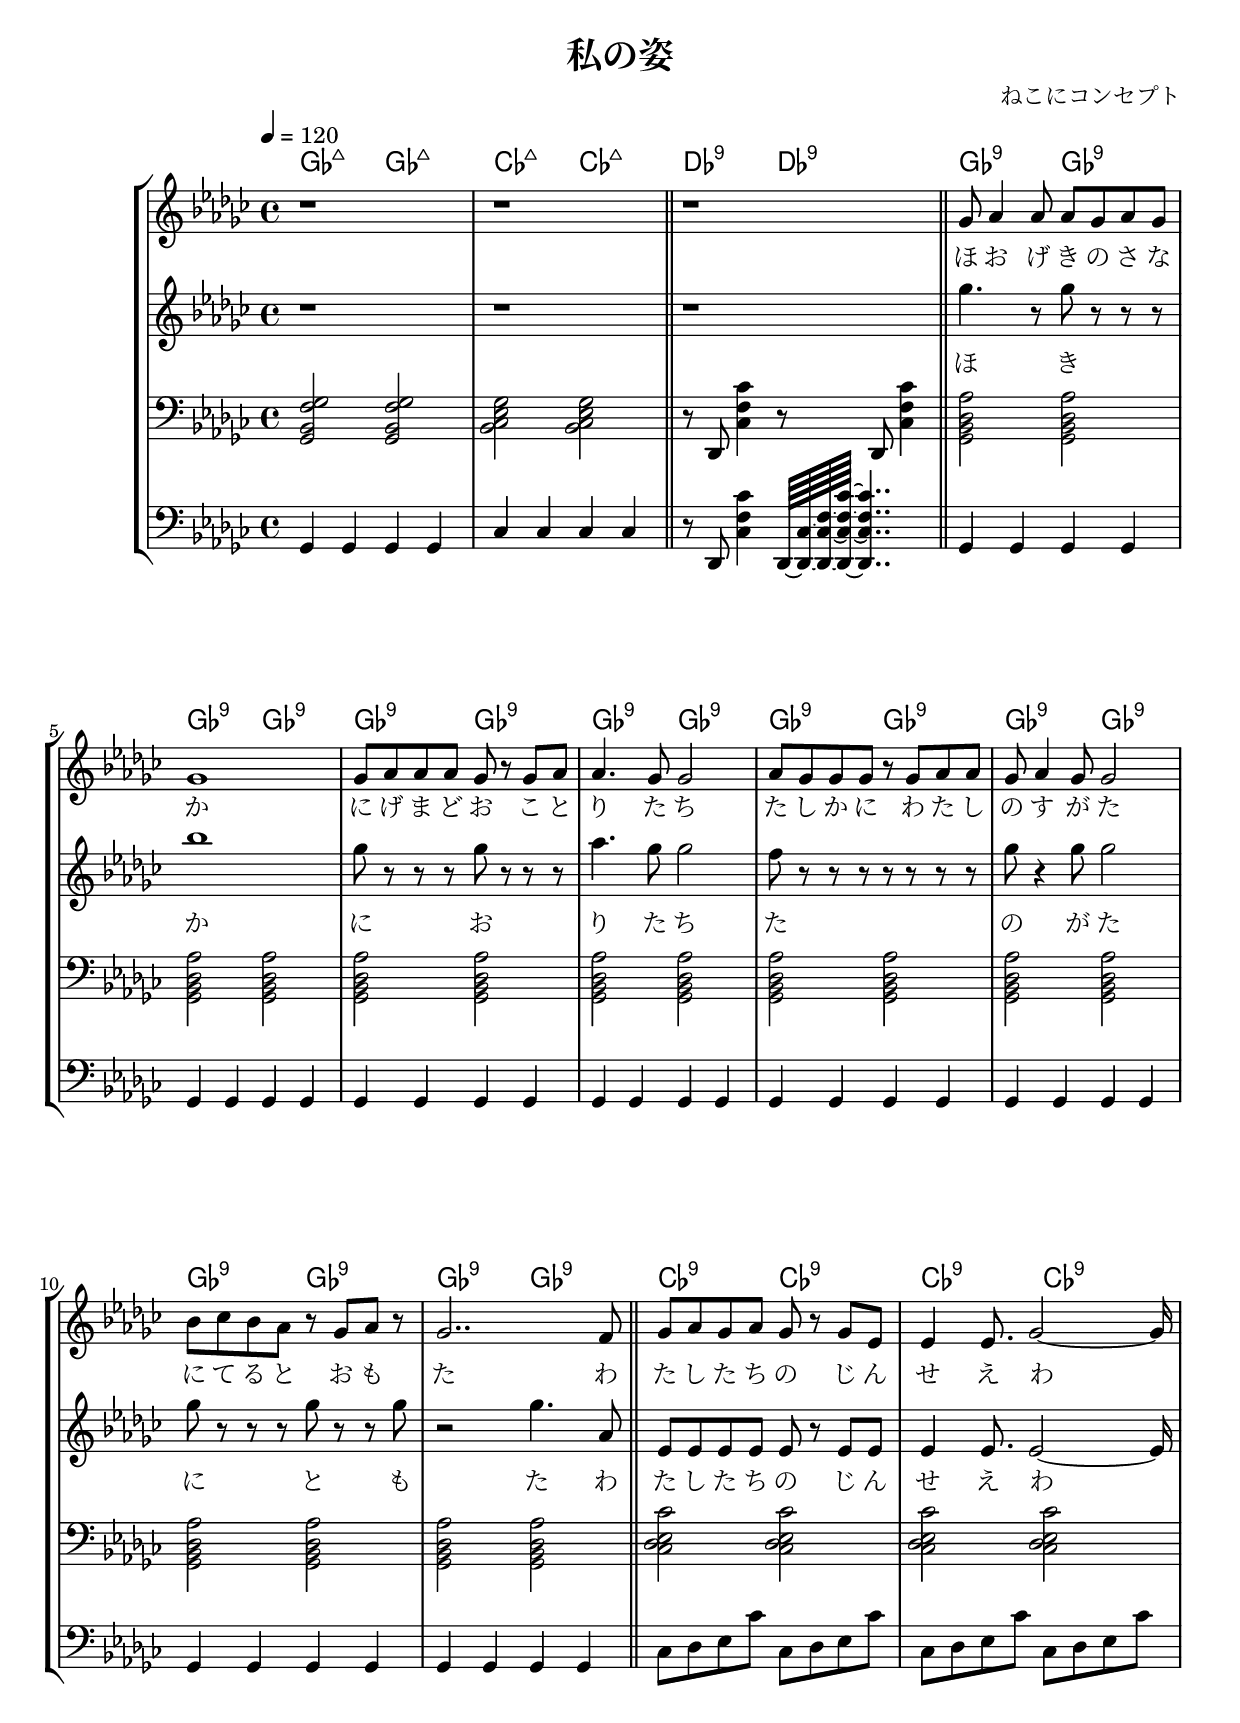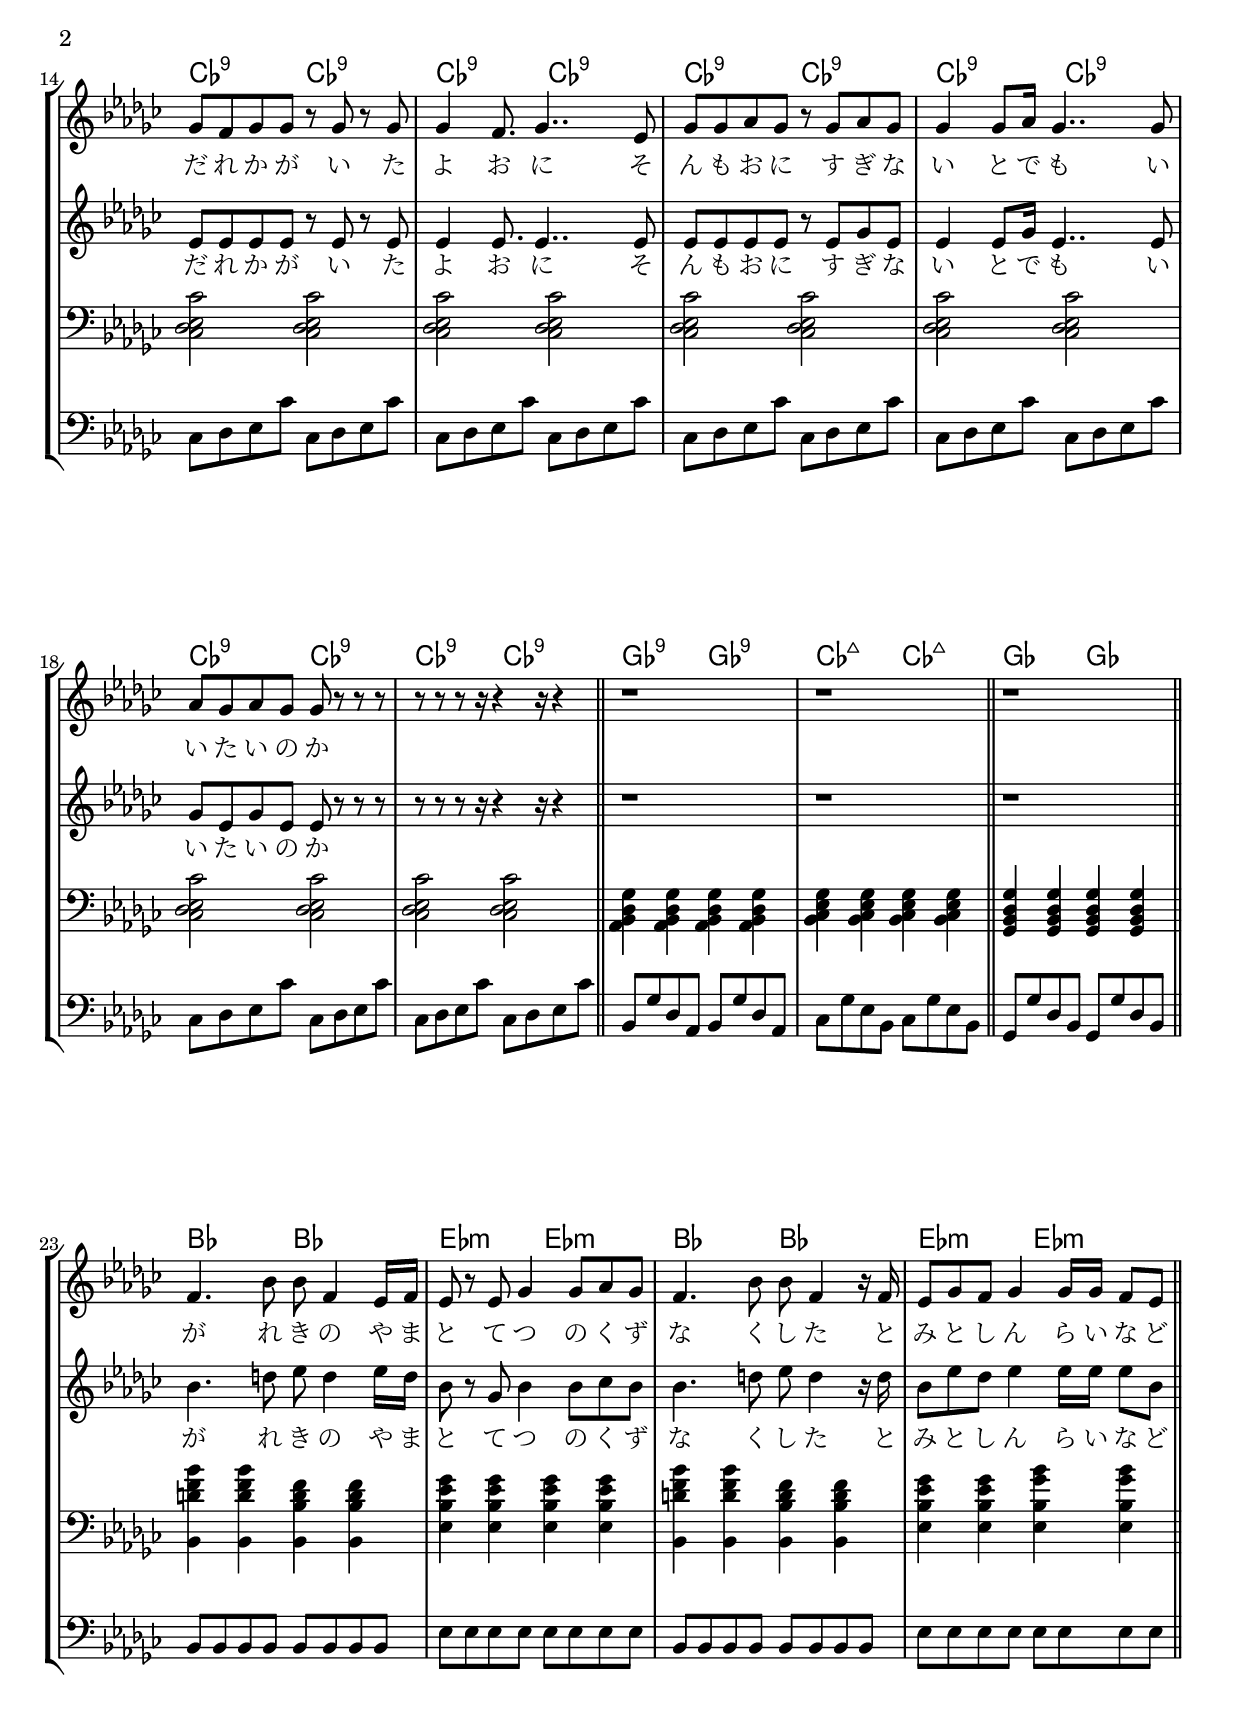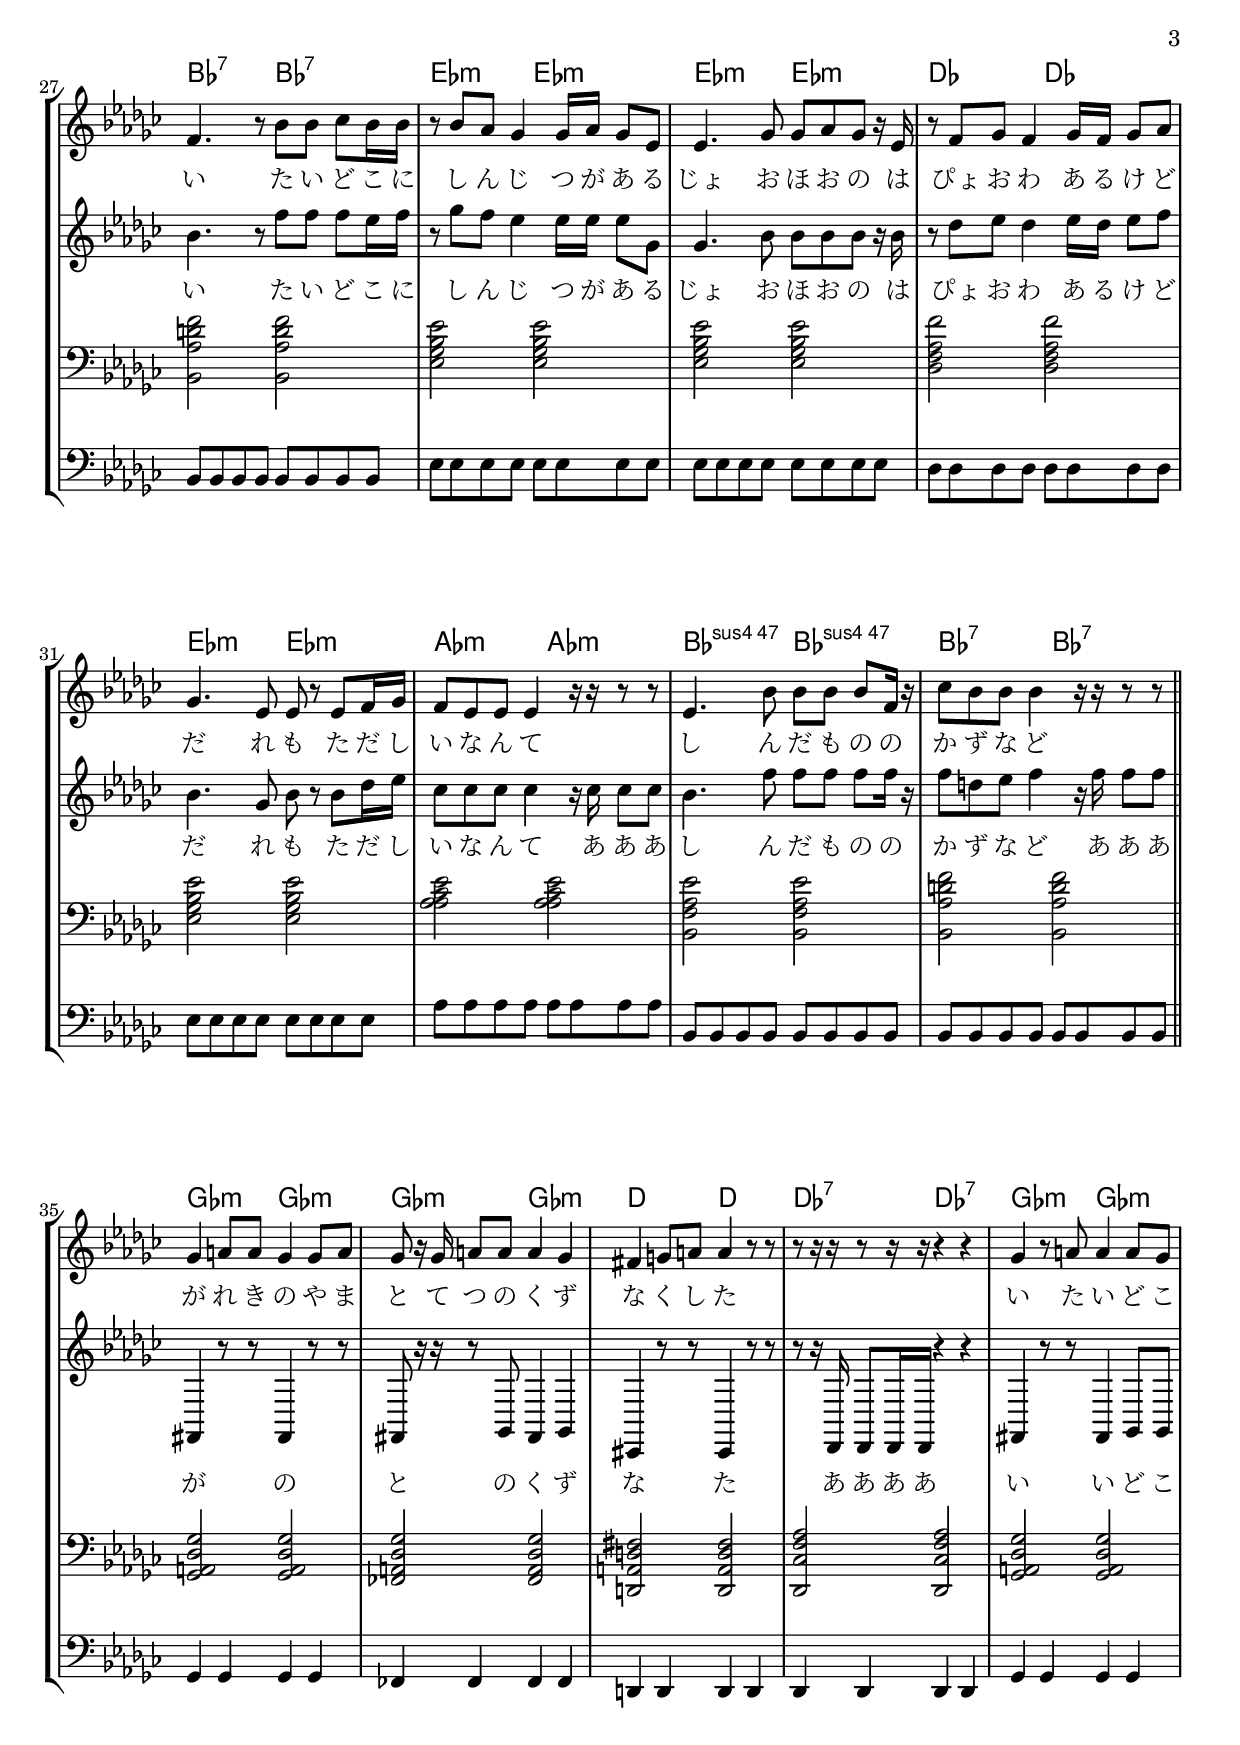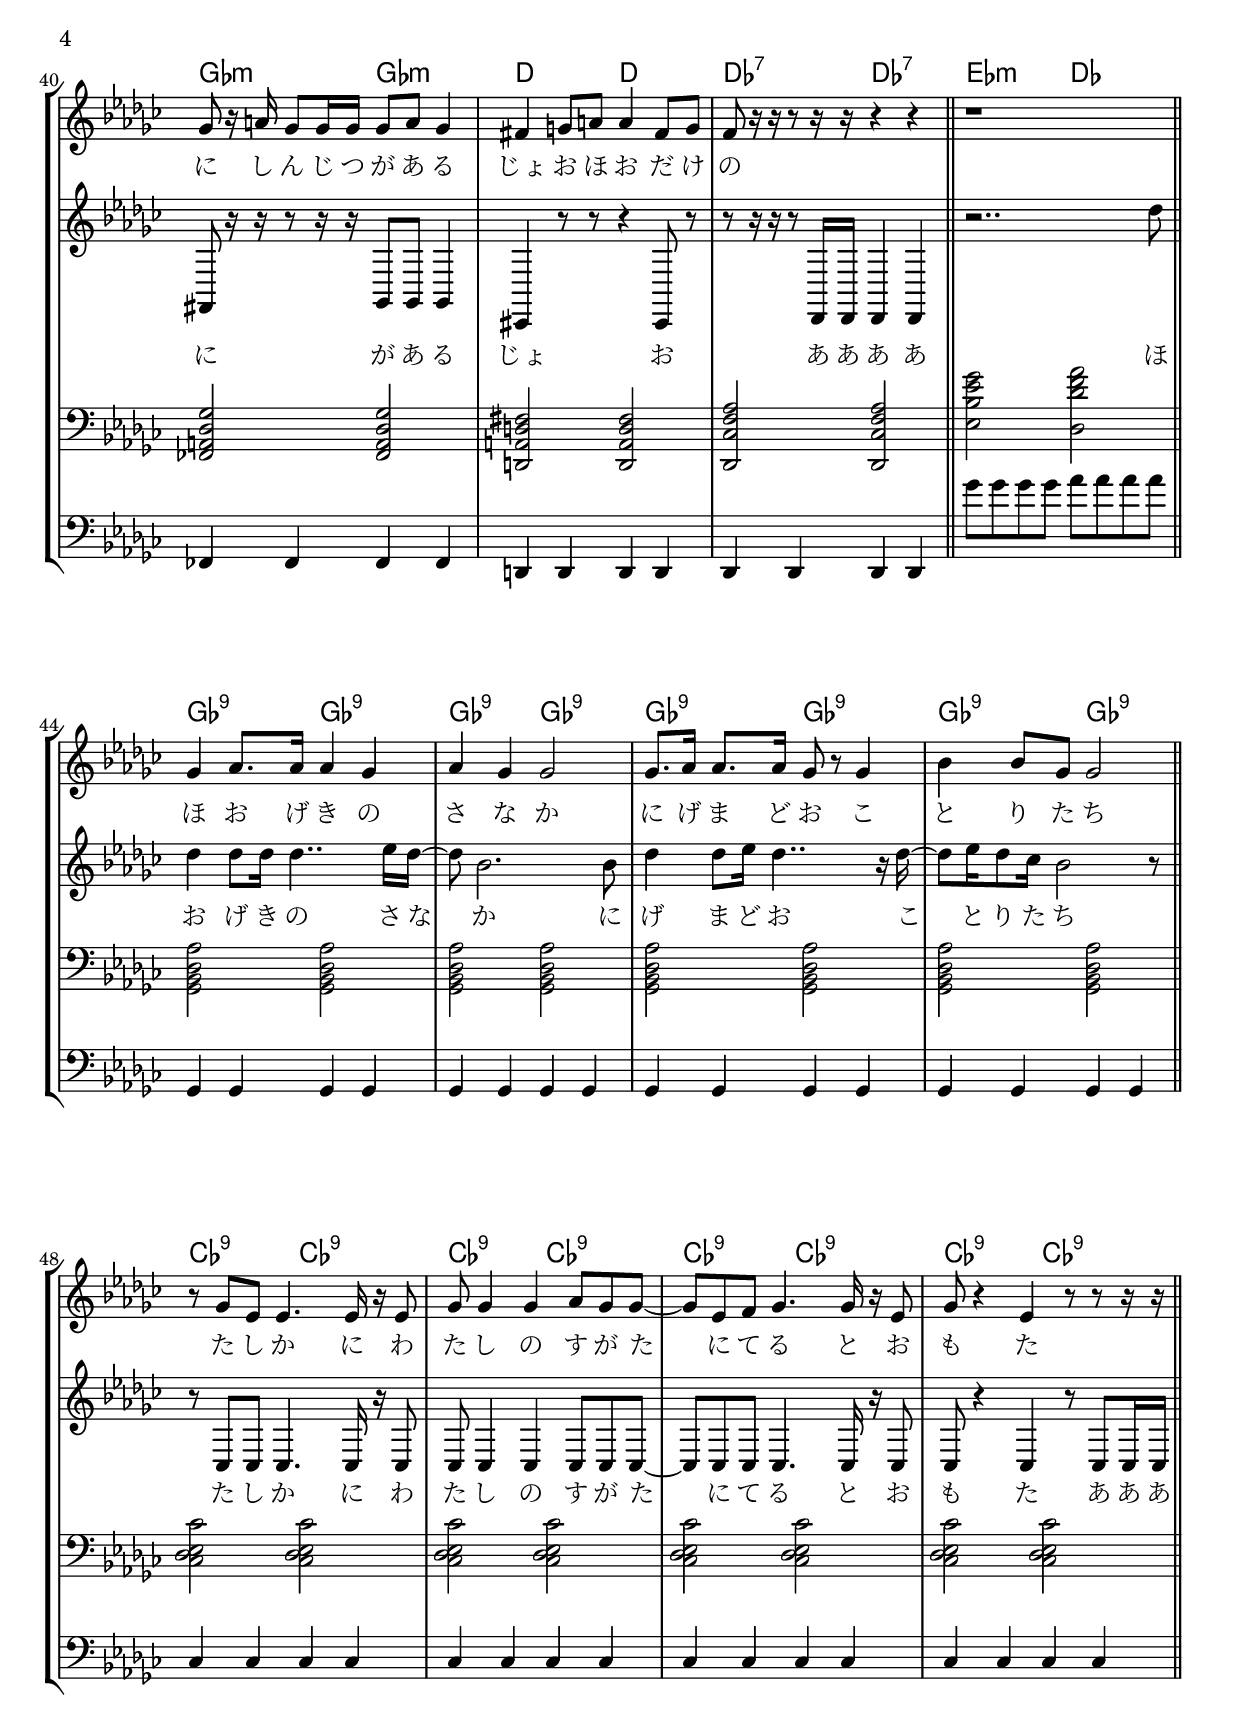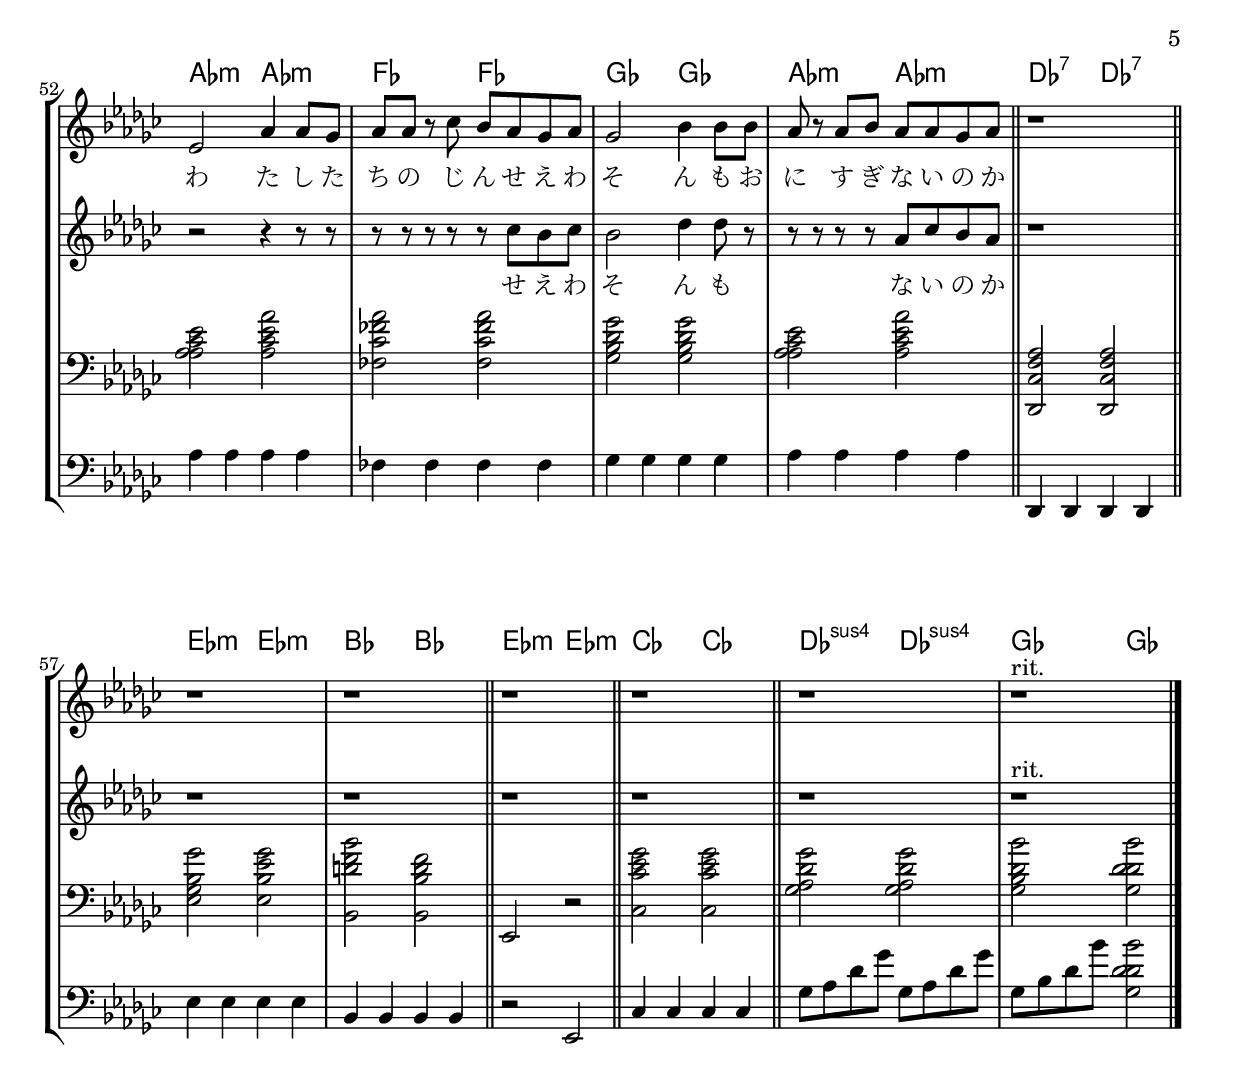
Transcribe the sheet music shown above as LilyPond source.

\version "2.12.1"

\header {
	title = \markup {私の姿}
	composer = \markup \center-column {ねこにコンセプト}
}

harmony = \chordmode {
	ges2:maj7 ges:maj7 ces:maj7 ces:maj7 

	des:9 des:9 

	ges:9 ges:9 ges:9 ges:9 ges:9 ges:9 ges:9 ges:9 ges:9 ges:9 ges:9 ges:9 ges:9 ges:9 ges:9 ges:9 

	ces:9 ces:9 ces:9 ces:9 ces:9 ces:9 ces:9 ces:9 ces:9 ces:9 ces:9 ces:9 ces:9 ces:9 ces:9 ces:9 

	ges:9 ges:9 ces:maj7 ces:maj7 

	ges ges 

	bes bes es:m es:m bes bes es:m es:m 

	bes:7 bes:7 es:m es:m es:m es:m des des es:m es:m as:m as:m bes:sus47 bes:sus47 bes:7 bes:7 

	ges:m ges:m ges:m ges:m d d des:7 des:7 ges:m ges:m ges:m ges:m d d des:7 des:7 

	es:m des 

	ges:9 ges:9 ges:9 ges:9 ges:9 ges:9 ges:9 ges:9 

	ces:9 ces:9 ces:9 ces:9 ces:9 ces:9 ces:9 ces:9 

	as:m as:m fes fes ges ges as:m as:m 

	des:7 des:7 

	es:m es:m bes bes 

	es:m es:m 

	ces ces 

	des:sus4 des:sus4 ges ges 
}

melody = {
	\key ges \major
	\tempo 4 = 120
	r1 | r1   
	r1   
	\set Staff.midiInstrument = #"mmi0.45"
	\set Staff.midiMinimumVolume = #0.7
	\set Staff.midiMaximumVolume = #0.9
	ges'8  as'4  as'8  as'8  ges'8  as'8  ges'8 
	ges'1 
	ges'8  as'8  as'8  as'8  ges'8  r8  ges'8  as'8 
	as'4.  ges'8  ges'2 
	as'8  ges'8  ges'8  ges'8  r8  ges'8  as'8  as'8 
	ges'8  as'4  ges'8  ges'2 
	bes'8  ces''8  bes'8  as'8  r8  ges'8  as'8  r8 
	ges'2..  	\set Staff.midiInstrument = #"mmi0.45"
	\set Staff.midiMinimumVolume = #0.7
	\set Staff.midiMaximumVolume = #0.9
	f'8 
	ges'8  as'8  ges'8  as'8  ges'8  r8  ges'8  es'8 
	es'4  es'8.  ges'2~ges'16 
	ges'8  f'8  ges'8  ges'8  r8  ges'8  r8  ges'8 
	ges'4  f'8.  ges'4..  es'8 
	ges'8  ges'8  as'8  ges'8  r8  ges'8  as'8  ges'8 
	ges'4  ges'8  as'16  ges'4..  ges'8 
	as'8  ges'8  as'8  ges'8  ges'8  r8  r8  r8 
	r8  r8  r8  r16  r4 r16  	r4 	r1 | r1   
	r1   
	\set Staff.midiInstrument = #"mmi0.45"
	\set Staff.midiMinimumVolume = #0.7
	\set Staff.midiMaximumVolume = #0.9
	f'4.  bes'8  bes'8  f'4  es'16  f'16 
	es'8  r8  es'8  ges'4  ges'8  as'8  ges'8 
	f'4.  bes'8  bes'8  f'4  r16  f'16 
	es'8  ges'8  f'8  ges'4  ges'16  ges'16  f'8  es'8
	\set Staff.midiInstrument = #"mmi0.45"
	\set Staff.midiMinimumVolume = #0.7
	\set Staff.midiMaximumVolume = #0.9
	f'4.  r8  bes'8  bes'8  ces''8  bes'16  bes'16 
	r8  bes'8  as'8  ges'4  ges'16  as'16  ges'8  es'8 
	es'4.  ges'8  ges'8  as'8  ges'8  r16  es'16 
	r8  f'8  ges'8  f'4  ges'16  f'16  ges'8  as'8 
	ges'4.  es'8  es'8  r8  es'8  f'16  ges'16 
	f'8  es'8  es'8  es'4  r16  r16  r8  r8 
	es'4.  bes'8  bes'8  bes'8  bes'8  f'16  r16 
	ces''8  bes'8  bes'8  bes'4  r16  r16  r8  r8
	\set Staff.midiInstrument = #"Electric Grand"
	\set Staff.midiMinimumVolume = #0.7
	\set Staff.midiMaximumVolume = #0.9
	ges'4  a'8  a'8  ges'4  ges'8  a'8 
	ges'8  r16  ges'16  a'8  a'8  a'4  ges'4 
	fis'4  g'8  a'8  a'4  r8  r8 
	r8  r16  r16  r8  r16  r16  r4  r4 
	ges'4  r8  a'8  a'4  a'8  ges'8 
	ges'8  r16  a'16  ges'8  ges'16  ges'16  ges'8  a'8  ges'4 
	fis'4  g'8  a'8  a'4  fis'8  g'8 
	f'8  r16  r16  r8  r16  r16  r4  r4
	r1   
	\set Staff.midiInstrument = #"mmi0.45"
	\set Staff.midiMinimumVolume = #0.7
	\set Staff.midiMaximumVolume = #0.9
	 ges'4  as'8.  as'16  as'4  ges'4 
	as'4  ges'4  ges'2 
	ges'8.  as'16  as'8.  as'16  ges'8  r8  ges'4 
	bes'4  bes'8  ges'8  ges'2
	\set Staff.midiInstrument = #"Pad 4 (choir)"
	\set Staff.midiMinimumVolume = #0.7
	\set Staff.midiMaximumVolume = #0.9
	r8 ges'8  es'8  es'4.  es'16  r16  es'8 
	ges'8  ges'4  ges'4  as'8  ges'8  ges'8~ 
	ges'8  es'8  f'8  ges'4.  ges'16  r16  es'8 
	ges'8  r4  es'4  r8  r8  r16  r16
	\set Staff.midiInstrument = #"Bassoon"
	\set Staff.midiMinimumVolume = #0.7
	\set Staff.midiMaximumVolume = #0.9
	es'2  as'4  as'8  ges'8 
	as'8  as'8  r8  ces''8  bes'8  as'8  ges'8  as'8 
	ges'2  bes'4  bes'8  bes'8 
	as'8  r8  as'8  bes'8  as'8  as'8  ges'8  as'8
	r1   
	r1 | r1   
	r1   
	r1   
	r1 | r1^"rit." \bar "|."
}

words = \lyricmode {
	
	
	ほ  お  げ  き  の  さ  な  か  に  げ  ま  ど  お  こ  と  り  た  ち  た  し  か  に  わ  た  し  の  す  が  た  に  て  る  と  お  も  た  
	わ  た  し  た  ち  の  じ  ん  せ  え  わ  だ  れ  か  が  い  た  よ  お  に  そ  ん  も  お  に  す  ぎ  な  い  と  で  も  い  い  た  い  の  か  
	
	
	が  れ  き  の  や  ま  と  て  つ  の  く  ず  な  く  し  た  と  み  と  し  ん  ら  い  な  ど  
	い  た  い  ど  こ  に  し  ん  じ  つ  が  あ  る  じょ  お  ほ  お  の  は  ぴょ  お  わ  あ  る  け  ど  だ  れ  も  た  だ  し  い  な  ん  て  し  ん  だ  も  の  の  か  ず  な  ど  
	が  れ  き  の  や  ま  と  て  つ  の  く  ず  な  く  し  た  い  た  い  ど  こ  に  し  ん  じ  つ  が  あ  る  じょ  お  ほ  お  だ  け  の  
	
	ほ  お  げ  き  の  さ  な  か  に  げ  ま  ど  お  こ  と  り  た  ち  
	た  し  か  に  わ  た  し  の  す  が  た  に  て  る  と  お  も  た  
	わ  た  し  た  ち  の  じ  ん  せ  え  わ  そ  ん  も  お  に  す  ぎ  な  い  の  か  
	
	
	
	
	
}

secondmelody = {
	\key ges \major
	\tempo 4 = 120
	r1 | r1   
	r1   
	\set Staff.midiInstrument = #"Glockenspiel"
	\set Staff.midiMinimumVolume = #0.7
	\set Staff.midiMaximumVolume = #0.9
	ges''4.  r8  ges''8  r8  r8  r8 
	bes''1 
	ges''8  r8  r8  r8  ges''8  r8  r8  r8 
	as''4.  ges''8  ges''2 
	f''8  r8  r8  r8  r8  r8  r8  r8 
	ges''8  r4  ges''8  ges''2 
	ges''8  r8  r8  r8  ges''8  r8  r8  ges''8 
	r2  ges''4.  	\set Staff.midiInstrument = #"mmi0.48"
	\set Staff.midiMinimumVolume = #0.7
	\set Staff.midiMaximumVolume = #0.9
	as'8 
	es'8  es'8  es'8  es'8  es'8  r8  es'8  es'8 
	es'4  es'8.  es'2~es'16 
	es'8  es'8  es'8  es'8  r8  es'8  r8  es'8 
	es'4  es'8.  es'4..  es'8 
	es'8  es'8  es'8  es'8  r8  es'8  ges'8  es'8 
	es'4  es'8  ges'16  es'4..  es'8 
	ges'8  es'8  ges'8  es'8  es'8  r8  r8  r8 
	r8  r8  r8  r16  r4 r16  	r4 	r1 | r1   
	r1   
	\set Staff.midiInstrument = #"Pad 1 (new age)"
	\set Staff.midiMinimumVolume = #0.7
	\set Staff.midiMaximumVolume = #0.9
	bes'4.  d''8  es''8  d''4  es''16  d''16 
	bes'8  r8  ges'8  bes'4  bes'8  ces''8  bes'8 
	bes'4.  d''8  es''8  d''4  r16  d''16 
	bes'8  es''8  des''8  es''4  es''16  es''16  es''8  bes'8
	\set Staff.midiInstrument = #"Synthbrass 1"
	\set Staff.midiMinimumVolume = #0.7
	\set Staff.midiMaximumVolume = #0.9
	bes'4.  r8  f''8  f''8  f''8  es''16  f''16 
	r8  ges''8  f''8  es''4  es''16  es''16  es''8  ges'8 
	ges'4.  bes'8  bes'8  bes'8  bes'8  r16  bes'16 
	r8  des''8  es''8  des''4  es''16  des''16  es''8  f''8 
	bes'4.  ges'8  bes'8  r8  bes'8  des''16  es''16 
	ces''8  ces''8  ces''8  ces''4  r16  ces''16  ces''8  ces''8 
	bes'4.  f''8  f''8  f''8  f''8  f''16  r16 
	f''8  d''8  es''8  f''4  r16  f''16  f''8  f''8
	\set Staff.midiInstrument = #"Synth Bass 2"
	\set Staff.midiMinimumVolume = #0.7
	\set Staff.midiMaximumVolume = #0.9
	fis,4  r8  r8  fis,4  r8  r8 
	fis,8  r16  r16  r8  ges,8  fis,4  ges,4 
	cis,4  r8  r8  cis,4  r8  r8 
	r8  r16  des,16  des,8  des,16  des,16  r4  r4 
	fis,4  r8  r8  fis,4  ges,8  ges,8 
	fis,8  r16  r16  r8  r16  r16  ges,8  ges,8  ges,4 
	cis,4  r8  r8  r4  cis,8  r8 
	r8  r16  r16  r8  des,16  des,16  des,4  des,4
	r2.. 
	\set Staff.midiInstrument = #"Tinkle Bell"
	\set Staff.midiMinimumVolume = #0.7
	\set Staff.midiMaximumVolume = #0.9
	des''8 
	des''4  des''8  des''16  des''4..  es''16  des''16~ 
	des''8  bes'2.  bes'8 
	des''4  des''8  es''16  des''4..  r16  des''16~ 
	des''8  es''16  des''8  ces''16  bes'2  	r8 	\set Staff.midiInstrument = #"Electric Bass (finger)"
	\set Staff.midiMinimumVolume = #0.7
	\set Staff.midiMaximumVolume = #0.9
	r8 ces8  ces8  ces4.  ces16  r16  ces8 
	ces8  ces4  ces4  ces8  ces8  ces8~ 
	ces8  ces8  ces8  ces4.  ces16  r16  ces8 
	ces8  r4  ces4  r8  ces8  ces16  ces16
	\set Staff.midiInstrument = #"Recorder"
	\set Staff.midiMinimumVolume = #0.7
	\set Staff.midiMaximumVolume = #0.9
	r2  r4  r8  r8 
	r8  r8  r8  r8  r8  ces''8  bes'8  ces''8 
	bes'2  des''4  des''8  r8 
	r8  r8  r8  r8  as'8  ces''8  bes'8  as'8
	r1   
	r1 | r1   
	r1   
	r1   
	r1 | r1^"rit." \bar "|."
}

secondwords = \lyricmode {
	
	
	ほ  き  か  に  お  り  た  ち  た  の  が  た  に  と  も  た  
	わ  た  し  た  ち  の  じ  ん  せ  え  わ  だ  れ  か  が  い  た  よ  お  に  そ  ん  も  お  に  す  ぎ  な  い  と  で  も  い  い  た  い  の  か  
	
	
	が  れ  き  の  や  ま  と  て  つ  の  く  ず  な  く  し  た  と  み  と  し  ん  ら  い  な  ど  
	い  た  い  ど  こ  に  し  ん  じ  つ  が  あ  る  じょ  お  ほ  お  の  は  ぴょ  お  わ  あ  る  け  ど  だ  れ  も  た  だ  し  い  な  ん  て  あ  あ  あ  し  ん  だ  も  の  の  か  ず  な  ど  あ  あ  あ  
	が  の  と  の  く  ず  な  た  あ  あ  あ  あ  い  い  ど  こ  に  が  あ  る  じょ  お  あ  あ  あ  あ  
	
	ほ  お  げ  き  の  さ  な  か  に  げ  ま  ど  お  こ  と  り  た  ち  
	た  し  か  に  わ  た  し  の  す  が  た  に  て  る  と  お  も  た  あ  あ  あ  
	せ  え  わ  そ  ん  も  な  い  の  か  
	
	
	
	
	
}

tempochange = {
	\tempo 4 = 120
	r1 | r1 \bar "||"
	\tempo 4 = 120
	r1 \bar "||"
	\tempo 4 = 120
	r1 | r1 | r1 | r1 | r1 | r1 | r1 | r1 \bar "||"
	\tempo 4 = 120
	r1 | r1 | r1 | r1 | r1 | r1 | r1 | r1 \bar "||"
	\tempo 4 = 120
	r1 | r1 \bar "||"
	\tempo 4 = 120
	r1 \bar "||"
	\tempo 4 = 120
	r1 | r1 | r1 | r1 \bar "||"
	\tempo 4 = 120
	r1 | r1 | r1 | r1 | r1 | r1 | r1 | r1 \bar "||"
	\tempo 4 = 120
	r1 | r1 | r1 | r1 | r1 | r1 | r1 | r1 \bar "||"
	\tempo 4 = 120
	r1 \bar "||"
	\tempo 4 = 120
	r1 | r1 | r1 | r1 \bar "||"
	\tempo 4 = 120
	r1 | r1 | r1 | r1 \bar "||"
	\tempo 4 = 120
	r1 | r1 | r1 | r1 \bar "||"
	\tempo 4 = 120
	r1 \bar "||"
	\tempo 4 = 120
	r1 | r1 \bar "||"
	\tempo 4 = 120
	r1 \bar "||"
	\tempo 4 = 120
	r1 \bar "||"
	\tempo 4 = 120
	r1 | \tempo 4 = 90 r2 \tempo 4 = 80 r2 \bar "|."
}

mainacc = {
	\clef bass
	\set Staff.midiInstrument = #"Acoustic grand"
	\set Staff.midiMinimumVolume = #0.3
	\set Staff.midiMaximumVolume = #0.6
	\key ges \major
	\tempo 4 = 120
	<ges, bes, f ges>2
	<ges, bes, f ges>2
	<ces bes, es ges>2
	<ces bes, es ges>2
	\bar "||"

	\set Staff.midiInstrument = #"Acoustic grand"
	\set Staff.midiMinimumVolume = #0.3
	\set Staff.midiMaximumVolume = #0.6
	r8 des, <ces f ces'>4
	r8 des, <ces f ces'>4
	\bar "||"

	\set Staff.midiInstrument = #"Acoustic grand"
	\set Staff.midiMinimumVolume = #0.3
	\set Staff.midiMaximumVolume = #0.6
	<ges, bes, des as>2
	<ges, bes, des as>2
	<ges, bes, des as>2
	<ges, bes, des as>2
	<ges, bes, des as>2
	<ges, bes, des as>2
	<ges, bes, des as>2
	<ges, bes, des as>2
	<ges, bes, des as>2
	<ges, bes, des as>2
	<ges, bes, des as>2
	<ges, bes, des as>2
	<ges, bes, des as>2
	<ges, bes, des as>2
	<ges, bes, des as>2
	<ges, bes, des as>2
	\bar "||"

	\set Staff.midiInstrument = #"Acoustic grand"
	\set Staff.midiMinimumVolume = #0.3
	\set Staff.midiMaximumVolume = #0.6
	<ces des es ces'>2
	<ces des es ces'>2
	<ces des es ces'>2
	<ces des es ces'>2
	<ces des es ces'>2
	<ces des es ces'>2
	<ces des es ces'>2
	<ces des es ces'>2
	<ces des es ces'>2
	<ces des es ces'>2
	<ces des es ces'>2
	<ces des es ces'>2
	<ces des es ces'>2
	<ces des es ces'>2
	<ces des es ces'>2
	<ces des es ces'>2
	\bar "||"

	\set Staff.midiInstrument = #"Acoustic grand"
	\set Staff.midiMinimumVolume = #0.3
	\set Staff.midiMaximumVolume = #0.6
	<bes, as, des ges>4 <bes, as, des ges>4
	<bes, as, des ges>4 <bes, as, des ges>4
	<ces bes, es ges>4 <ces bes, es ges>4
	<ces bes, es ges>4 <ces bes, es ges>4
	\bar "||"

	\set Staff.midiInstrument = #"Acoustic grand"
	\set Staff.midiMinimumVolume = #0.3
	\set Staff.midiMaximumVolume = #0.6
	<ges, bes, des ges>4 <ges, bes, des ges>4
	<ges, bes, des ges>4 <ges, bes, des ges>4
	\bar "||"

	\set Staff.midiInstrument = #"Acoustic grand"
	\set Staff.midiMinimumVolume = #0.3
	\set Staff.midiMaximumVolume = #0.6
	<bes, d' f' bes'>4 <bes, d' f' bes'>4
	<bes, bes d' f'>4 <bes, bes d' f'>4
	<es bes es' ges'>4 <es bes es' ges'>4
	<es bes es' ges'>4 <es bes es' ges'>4
	<bes, d' f' bes'>4 <bes, d' f' bes'>4
	<bes, bes d' f'>4 <bes, bes d' f'>4
	<es bes es' ges'>4 <es bes es' ges'>4
	<es bes ges' bes'>4 <es bes ges' bes'>4
	\bar "||"

	\set Staff.midiInstrument = #"Acoustic grand"
	\set Staff.midiMinimumVolume = #0.3
	\set Staff.midiMaximumVolume = #0.6
	<bes, as d' f'>2
	<bes, as d' f'>2
	<es ges bes es'>2
	<es ges bes es'>2
	<es ges bes es'>2
	<es ges bes es'>2
	<des f as f'>2
	<des f as f'>2
	<es ges bes es'>2
	<es ges bes es'>2
	<as as ces' es'>2
	<as as ces' es'>2
	<bes, f as es'>2
	<bes, f as es'>2
	<bes, as d' f'>2
	<bes, as d' f'>2
	\bar "||"

	\set Staff.midiInstrument = #"Acoustic Guitar (steel)"
	\set Staff.midiMinimumVolume = #0.3
	\set Staff.midiMaximumVolume = #0.6
	<ges, a, des ges>2
	<ges, a, des ges>2
	<fes, a, des ges>2
	<fes, a, des ges>2
	<d, a, d fis>2
	<d, a, d fis>2
	<des, ces f as>2
	<des, ces f as>2
	<ges, a, des ges>2
	<ges, a, des ges>2
	<fes, a, des ges>2
	<fes, a, des ges>2
	<d, a, d fis>2
	<d, a, d fis>2
	<des, ces f as>2
	<des, ces f as>2
	\bar "||"

	\set Staff.midiInstrument = #"Acoustic Guitar (steel)"
	\set Staff.midiMinimumVolume = #0.3
	\set Staff.midiMaximumVolume = #0.6
	<es bes es' ges'>2
	<des des' f' as'>2
	\bar "||"

	\set Staff.midiInstrument = #"Acoustic grand"
	\set Staff.midiMinimumVolume = #0.3
	\set Staff.midiMaximumVolume = #0.6
	<ges, bes, des as>2
	<ges, bes, des as>2
	<ges, bes, des as>2
	<ges, bes, des as>2
	<ges, bes, des as>2
	<ges, bes, des as>2
	<ges, bes, des as>2
	<ges, bes, des as>2
	\bar "||"

	\set Staff.midiInstrument = #"Acoustic grand"
	\set Staff.midiMinimumVolume = #0.3
	\set Staff.midiMaximumVolume = #0.6
	<ces des es ces'>2
	<ces des es ces'>2
	<ces des es ces'>2
	<ces des es ces'>2
	<ces des es ces'>2
	<ces des es ces'>2
	<ces des es ces'>2
	<ces des es ces'>2
	\bar "||"

	\set Staff.midiInstrument = #"Acoustic grand"
	\set Staff.midiMinimumVolume = #0.3
	\set Staff.midiMaximumVolume = #0.6
	<as as ces' es'>2
	<as ces' es' as'>2
	<fes ces' fes' as'>2
	<fes ces' fes' as'>2
	<ges bes des' ges'>2
	<ges bes des' ges'>2
	<as as ces' es'>2
	<as ces' es' as'>2
	\bar "||"

	\set Staff.midiInstrument = #"Acoustic grand"
	\set Staff.midiMinimumVolume = #0.3
	\set Staff.midiMaximumVolume = #0.6
	<des, ces f as>2
	<des, ces f as>2
	\bar "||"

	\set Staff.midiInstrument = #"Acoustic grand"
	\set Staff.midiMinimumVolume = #0.3
	\set Staff.midiMaximumVolume = #0.6
	<es ges bes ges'>2
	<es bes es' ges'>2
	<bes, d' f' bes'>2
	<bes, bes d' f'>2
	\bar "||"

	\set Staff.midiInstrument = #"Acoustic grand"
	\set Staff.midiMinimumVolume = #0.3
	\set Staff.midiMaximumVolume = #0.6
	es,2
	r2
	\bar "||"

	\set Staff.midiInstrument = #"Acoustic grand"
	\set Staff.midiMinimumVolume = #0.3
	\set Staff.midiMaximumVolume = #0.6
	<ces ces' es' ges'>2
	<ces ces' es' ges'>2
	\bar "||"

	\set Staff.midiInstrument = #"Acoustic grand"
	\set Staff.midiMinimumVolume = #0.3
	\set Staff.midiMaximumVolume = #0.6
	<ges as des' ges'>2
	<ges as des' ges'>2
	<ges bes des' bes'>2
	<ges des' des' bes'>2
	\bar "|."
}

subacc = {
	\clef bass
	\set Staff.midiInstrument = #"Synthstrings 1"
	\set Staff.midiMinimumVolume = #0.3
	\set Staff.midiMaximumVolume = #0.6
	\key ges \major
	\tempo 4 = 120
	ges,4 ges,4
	ges,4 ges,4
	ces4 ces4
	ces4 ces4
	\bar "||"

	\set Staff.midiInstrument = #"Orchestra Hit"
	\set Staff.midiMinimumVolume = #0.3
	\set Staff.midiMaximumVolume = #0.6
	r8 des,8 <ces f ces'>4
	des,64~ <des,~ ces~> <des,~ ces~ f~> <des, ces f ces'>~ <des, ces f ces'>4..
	\bar "||"

	\set Staff.midiInstrument = #"Synthstrings 1"
	\set Staff.midiMinimumVolume = #0.3
	\set Staff.midiMaximumVolume = #0.6
	ges,4 ges,4
	ges,4 ges,4
	ges,4 ges,4
	ges,4 ges,4
	ges,4 ges,4
	ges,4 ges,4
	ges,4 ges,4
	ges,4 ges,4
	ges,4 ges,4
	ges,4 ges,4
	ges,4 ges,4
	ges,4 ges,4
	ges,4 ges,4
	ges,4 ges,4
	ges,4 ges,4
	ges,4 ges,4
	\bar "||"

	\set Staff.midiInstrument = #"Synthstrings 2"
	\set Staff.midiMinimumVolume = #0.3
	\set Staff.midiMaximumVolume = #0.6
	ces8 des8 es8 ces'8
	ces8 des8 es8 ces'8
	ces8 des8 es8 ces'8
	ces8 des8 es8 ces'8
	ces8 des8 es8 ces'8
	ces8 des8 es8 ces'8
	ces8 des8 es8 ces'8
	ces8 des8 es8 ces'8
	ces8 des8 es8 ces'8
	ces8 des8 es8 ces'8
	ces8 des8 es8 ces'8
	ces8 des8 es8 ces'8
	ces8 des8 es8 ces'8
	ces8 des8 es8 ces'8
	ces8 des8 es8 ces'8
	ces8 des8 es8 ces'8
	\bar "||"

	\set Staff.midiInstrument = #"Synthstrings 1"
	\set Staff.midiMinimumVolume = #0.3
	\set Staff.midiMaximumVolume = #0.6
	bes,8 ges des as,
	bes,8 ges des as,
	ces8 ges es bes,
	ces8 ges es bes,
	\bar "||"

	\set Staff.midiInstrument = #"Synthstrings 1"
	\set Staff.midiMinimumVolume = #0.3
	\set Staff.midiMaximumVolume = #0.6
	ges,8 ges des bes,
	ges,8 ges des bes,
	\bar "||"

	\set Staff.midiInstrument = #"Orchestra Hit"
	\set Staff.midiMinimumVolume = #0.3
	\set Staff.midiMaximumVolume = #0.6
	bes,8 bes,8 bes,8 bes,8
	bes,8 bes,8 bes,8 bes,8
	es8 es8 es8 es8
	es8 es8 es8 es8
	bes,8 bes,8 bes,8 bes,8
	bes,8 bes,8 bes,8 bes,8
	es8 es8 es8 es8
	es8 es8 es8 es8
	\bar "||"

	\set Staff.midiInstrument = #"Taiko Drum"
	\set Staff.midiMinimumVolume = #0.3
	\set Staff.midiMaximumVolume = #0.6
	bes,8 bes,8 bes,8 bes,8
	bes,8 bes,8 bes,8 bes,8
	es8 es8 es8 es8
	es8 es8 es8 es8
	es8 es8 es8 es8
	es8 es8 es8 es8
	des8 des8 des8 des8
	des8 des8 des8 des8
	es8 es8 es8 es8
	es8 es8 es8 es8
	as8 as8 as8 as8
	as8 as8 as8 as8
	bes,8 bes,8 bes,8 bes,8
	bes,8 bes,8 bes,8 bes,8
	bes,8 bes,8 bes,8 bes,8
	bes,8 bes,8 bes,8 bes,8
	\bar "||"

	\set Staff.midiInstrument = #"Pad 3 (polysynth)"
	\set Staff.midiMinimumVolume = #0.3
	\set Staff.midiMaximumVolume = #0.6
	ges,4 ges,4
	ges,4 ges,4
	fes,4 fes,4
	fes,4 fes,4
	d,4 d,4
	d,4 d,4
	des,4 des,4
	des,4 des,4
	ges,4 ges,4
	ges,4 ges,4
	fes,4 fes,4
	fes,4 fes,4
	d,4 d,4
	d,4 d,4
	des,4 des,4
	des,4 des,4
	\bar "||"

	\set Staff.midiInstrument = #"Bird Tweet"
	\set Staff.midiMinimumVolume = #0.3
	\set Staff.midiMaximumVolume = #0.6
	ges'8 ges'8 ges'8 ges'8
	as'8 as'8 as'8 as'8
	\bar "||"

	\set Staff.midiInstrument = #"Synthstrings 1"
	\set Staff.midiMinimumVolume = #0.3
	\set Staff.midiMaximumVolume = #0.6
	ges,4 ges,4
	ges,4 ges,4
	ges,4 ges,4
	ges,4 ges,4
	ges,4 ges,4
	ges,4 ges,4
	ges,4 ges,4
	ges,4 ges,4
	\bar "||"

	\set Staff.midiInstrument = #"Synthstrings 1"
	\set Staff.midiMinimumVolume = #0.3
	\set Staff.midiMaximumVolume = #0.6
	ces4 ces4
	ces4 ces4
	ces4 ces4
	ces4 ces4
	ces4 ces4
	ces4 ces4
	ces4 ces4
	ces4 ces4
	\bar "||"

	\set Staff.midiInstrument = #"Acoustic Guitar (steel)"
	\set Staff.midiMinimumVolume = #0.3
	\set Staff.midiMaximumVolume = #0.6
	as4 as4
	as4 as4
	fes4 fes4
	fes4 fes4
	ges4 ges4
	ges4 ges4
	as4 as4
	as4 as4
	\bar "||"

	\set Staff.midiInstrument = #"Acoustic Bass"
	\set Staff.midiMinimumVolume = #0.3
	\set Staff.midiMaximumVolume = #0.6
	des,4 des,4
	des,4 des,4
	\bar "||"

	\set Staff.midiInstrument = #"Synthstrings 2"
	\set Staff.midiMinimumVolume = #0.3
	\set Staff.midiMaximumVolume = #0.6
	es4 es4
	es4 es4
	bes,4 bes,4
	bes,4 bes,4
	\bar "||"

	\set Staff.midiInstrument = #"Pad 8 (sweep)"
	\set Staff.midiMinimumVolume = #0.3
	\set Staff.midiMaximumVolume = #0.6
	r2
	es,2
	\bar "||"

	\set Staff.midiInstrument = #"Voice Oohs"
	\set Staff.midiMinimumVolume = #0.3
	\set Staff.midiMaximumVolume = #0.6
	ces4 ces4
	ces4 ces4
	\bar "||"

	\set Staff.midiInstrument = #"Synthstrings 2"
	\set Staff.midiMinimumVolume = #0.3
	\set Staff.midiMaximumVolume = #0.6
	ges8 as8 des'8 ges'8
	ges8 as8 des'8 ges'8
	ges8 bes8 des'8 bes'8
	<ges des' des' bes'>2
	\bar "|."
}

percA = {
	\drummode {
	r1  |r2 r8 hho4 hho8  \bar "||"
	hh4 hh4 hh2  \bar "||"
	r1  |r1  |r1  |r1  |r1  |r1  |r1  |r2 r8 hho4 hho8  \bar "||"
	cymr4 cymr4 cymr4 cymr4  |cymr4 cymr8 cymr16 cymr16 cymr4 cymr4  |cymr4 cymr4 cymr4 cymr4  |cymr4 cymr2.  |cymr4 cymr4 cymr4 cymr4  |cymr4 cymr8 cymr16 cymr16 cymr4 cymr4  |cymr4 cymr4 cymr4 cymr4  |cymr4 cymr2.  \bar "||"
	hh8 hh8 hh8 hh8 hh8 hh8 hh8 hh8  |r8 hh2. r8  \bar "||"
	r8 hh2. r8  \bar "||"
	r8 cymr16 cymr16 cymr8 cymr16 cymr16 cymr8 cymr16 cymr16 cymr8 cymr8  |cymr8 cymr16 cymr16 cymr8 cymr16 cymr16 cymr8 cymr16 cymr16 cymr8 cymr8  |cymr8 cymr16 cymr16 cymr8 cymr16 cymr16 cymr8 cymr16 cymr16 cymr8 cymr16 cymr16  |cymr8 cymr16 cymr16 cymr8 cymr16 cymr16 cymr8 cymr16 cymr16 cymr8 cymr8  \bar "||"
	r8 cymr16 cymr16 cymr8 cymr16 cymr16 cymr8 cymr16 cymr16 cymr8 cymr8  |cymr8 cymr16 cymr16 cymr8 cymr16 cymr16 cymr8 cymr16 cymr16 cymr8 cymr8  |cymr8 cymr16 cymr16 cymr8 cymr16 cymr16 cymr8 cymr16 cymr16 cymr8 cymr16 cymr16  |cymr8 cymr16 cymr16 cymr8 cymr16 cymr16 cymr8 cymr16 cymr16 cymr8 cymr8  |r8 cymr16 cymr16 cymr8 cymr16 cymr16 cymr8 cymr16 cymr16 cymr8 cymr8  |cymr8 cymr16 cymr16 cymr8 cymr16 cymr16 cymr8 cymr16 cymr16 cymr8 cymr8  |cymr8 cymr16 cymr16 cymr8 cymr16 cymr16 cymr8 cymr16 cymr16 cymr8 cymr16 cymr16  |cymr8 cymr16 cymr16 cymr8 cymr16 cymr16 cymr8 cymr16 cymr16 cymr8 cymr8  \bar "||"
	r1  |r2. hho4  |r1  |r2. hho4  |r1  |r2. hho4  |r1  |r2. hho4  \bar "||"
	r8 sn8 sn4 sn8 sn8 sn16 sn8 sn16  \bar "||"
	r1  |r1  |r1  |r2 r8 hho4 hho8  \bar "||"
	r1  |r1  |r1  |r2 r8 hho4 hho8  \bar "||"
	r1 |r1 |r1 |r1 \bar "||"
	r2 r8 hho4 hho8  \bar "||"
	r1  |r2 r8 hho4 hho8  \bar "||"
	r1 \bar "||"
	r2 r8 hho4 hho8  \bar "||"
	r8 cymr16 cymr16 cymr8 cymr16 cymr16 cymr8 cymr16 cymr16 cymr8 cymr8  |cymr8 cymr16 cymr16 cymr8 cymr16 cymr16 cymr8 cymr16 cymr16 cymr8 cymr8  \bar "|."
	}
}

percB = {
	\drummode {
	r4. hhp2 hhp8  |hhp4 hhp4 hhp4 hhp4  \bar "||"
	r4 sn4 r16 sn16 sn16 sn16 sn16 sn16 sn16 sn16  \bar "||"
	r4. hhp2 hhp8  |r4. hhp2 hhp8  |r4. hhp2 hhp8  |r4. hhp2 hhp8  |r4. hhp2 hhp8  |r4. hhp2 hhp8  |r4. hhp2 hhp8  |hhp4 hhp4 hhp4 hhp4  \bar "||"
	r2 sn2  |r2 sn2  |r2 sn2  |r8 sn8 sn2.  |r2 sn2  |r2 sn2  |r2 sn2  |r8 sn8 sn2.  \bar "||"
	r4 sn8. sn8 sn8. sn8. sn16  |r4 sn2 sn4  \bar "||"
	r4 sn2 sn4  \bar "||"
	r4 sn2 sn4  |r4 sn8 sn4. sn4  |r4 sn2 sn4  |r4 sn2 sn8 sn16 sn16  \bar "||"
	r4 sn2 sn4  |r4 sn8 sn4. sn4  |r4 sn2 sn4  |r4 sn8 sn4. sn4  |r4 sn2 sn4  |r4 sn8 sn4. sn4  |r4 sn2 sn4  |r4 sn2 sn8 sn16 sn16  \bar "||"
	r16 hhp16 hhp8 hhp16 hhp8 hhp2 r16  |r16 hhp16 hhp8 hhp16 hhp8 hhp2 r16  |r16 hhp16 hhp8 hhp16 hhp8 hhp2 r16  |r16 hhp16 hhp8 hhp16 hhp8 hhp2 r16  |r16 hhp16 hhp8 hhp16 hhp8 hhp2 r16  |r16 hhp16 hhp8 hhp16 hhp8 hhp2 r16  |r16 hhp16 hhp8 hhp16 hhp8 hhp2 r16  |r16 hhp16 hhp8 hhp16 hhp8 hhp2 hhp16  \bar "||"
	r1  \bar "||"
	r4. hhp2 hhp8  |r4. hhp2 hhp8  |r4. hhp2 hhp8  |hhp4 hhp4 hhp4 hhp4  \bar "||"
	r4. hhp2 hhp8  |r4. hhp2 hhp8  |r4. hhp2 hhp8  |hhp4 hhp4 hhp4 hhp4  \bar "||"
	r1 |r1 |r1 |r1 \bar "||"
	hhp4 hhp4 hhp4 hhp4  \bar "||"
	r4. hhp2 hhp8  |hhp4 hhp4 hhp4 hhp4  \bar "||"
	r1 \bar "||"
	hhp4 hhp4 hhp4 hhp4  \bar "||"
	r4 sn2 sn4  |r4 sn2 sn8 sn16 sn16  \bar "|."
	}
}

percC = {
	\drummode {
	hh4 hh4 hh4 hh4  |r4. hh2 r8  \bar "||"
	bd8 bd8 bd8 bd8 bd8 bd8 bd8 bd8  \bar "||"
	hh4 hh4 hh4 hh4  |hh4 hh4 hh4 hh4  |hh4 hh4 hh4 hh4  |hh4 hh4 hh4 hh4  |hh4 hh4 hh4 hh4  |hh4 hh4 hh4 hh4  |hh4 hh4 hh4 hh4  |r4. hh2 r8  \bar "||"
	bd2. r8 bd8  |bd2. r8 bd8  |bd2. r8 bd8  |bd4. bd8 bd4. bd8  |bd2. r8 bd8  |bd2. r8 bd8  |bd2. r8 bd8  |bd2 r8 bd4.  \bar "||"
	bd8 bd4 bd2 bd8  |bd8 bd4. bd4. bd8  \bar "||"
	bd8 bd4. bd4. bd8  \bar "||"
	bd8. bd16 bd8. bd16 bd8. bd16 bd8. bd16  |bd8. bd16 bd8. bd16 bd8. bd16 bd4  |bd8. bd16 bd8. bd16 bd8. bd16 bd8. bd16  |bd8. bd16 bd8. bd16 bd8. bd16 bd8. bd16  \bar "||"
	bd8. bd16 bd8. bd16 bd8. bd16 bd8. bd16  |bd8. bd16 bd8. bd16 bd8. bd16 bd4  |bd8. bd16 bd8. bd16 bd8. bd16 bd8. bd16  |bd8. bd16 bd8. bd16 bd8. bd16 bd4  |bd8. bd16 bd8. bd16 bd8. bd16 bd8. bd16  |bd8. bd16 bd8. bd16 bd8. bd16 bd4  |bd8. bd16 bd8. bd16 bd8. bd16 bd8. bd16  |bd8. bd16 bd8. bd16 bd8. bd16 bd8. bd16  \bar "||"
	hh8. hh8. hh2 r8  |hh8. hh8. hh2 hh8  |hh8. hh8. hh2 r8  |hh8. hh8. hh2 hh8  |hh8. hh8. hh2 r8  |hh8. hh8. hh2 hh8  |hh8. hh8. hh2 r8  |hh8. hh8. hh4 hh4 hh8  \bar "||"
	toml8 toml8 toml8 toml8 toml8 toml8 toml8 toml8  \bar "||"
	hh4 hh4 hh4 hh4  |hh4 hh4 hh4 hh4  |hh4 hh4 hh4 hh4  |r4. hh2 r8  \bar "||"
	hh4 hh4 hh4 hh4  |hh4 hh4 hh4 hh4  |hh4 hh4 hh4 hh4  |r4. hh2 r8  \bar "||"
	r1 |r1 |r1 |r1 \bar "||"
	r4. hh2 r8  \bar "||"
	hh4 hh4 hh4 hh4  |r4. hh2 r8  \bar "||"
	r1 \bar "||"
	r4. hh2 r8  \bar "||"
	bd8. bd16 bd8. bd16 bd8. bd16 bd8. bd16  |bd8. bd16 bd8. bd16 bd8. bd16 bd8. bd16  \bar "|."
	}
}

percD = {
	\drummode {
	bd2. r8 bd8  |bd8. bd4. r16 bd4 bd8  \bar "||"
	r8 hho4 hho2 r8  \bar "||"
	bd2. r8 bd8  |bd8. bd8. bd2 bd8  |bd2. r8 bd8  |bd8. bd8. bd2 bd8  |bd2. r8 bd8  |bd8. bd8. bd2 bd8  |bd2. r8 bd8  |bd8. bd4. r16 bd4 bd8  \bar "||"
	r1 |r1 |r1 |r2 r8 tommh8 tommh4  |r1 |r1 |r1 |r8. tommh8. tommh2 r8  \bar "||"
	r1  |r2 r8 hho4.  \bar "||"
	r1  \bar "||"
	r1  |r2 r16 tommh4. r16  |r1  |r4. tommh2 r8  \bar "||"
	r1  |r2 r16 tommh4. r16  |r1  |r2 r16 tommh4. r16  |r1  |r2 r16 tommh4. r16  |r1  |r4. tommh2 r8  \bar "||"
	r2 ss2  |r2 ss2  |r2 ss2  |r2 ss2  |r2 ss2  |r2 ss2  |r2 ss2  |r2 ss2  \bar "||"
	r4. r16 tomfh2 r16  \bar "||"
	bd2. r8 bd8  |bd8. bd8. bd2 bd8  |bd2. r8 bd8  |bd8. bd4. r16 bd4 bd8  \bar "||"
	bd2. r8 bd8  |bd8. bd8. bd2 bd8  |bd2. r8 bd8  |bd8. bd4. r16 bd4 bd8  \bar "||"
	r1 |r1 |r1 |r1 \bar "||"
	bd8. bd4. r16 bd4 bd8  \bar "||"
	bd2. r8 bd8  |bd8. bd4. r16 bd4 bd8  \bar "||"
	r1 \bar "||"
	bd8. bd4. r16 bd4 bd8  \bar "||"
	r1  |r4. tommh2 r8  \bar "|."
	}
}

percE = {
	\drummode {
	r1 | r1 \bar "||"
	cymc4 cymc4 cymc4 cymc4  \bar "||"
	r1 | r1 | r1 | r1 | r1 | r1 | r1 | r1 \bar "||"
	r1 |r1 |r1 |r2. r8 toml8  |r1 |r1 |r1 |r2. toml8 toml8  \bar "||"
	r1 |cymc1  \bar "||"
	cymc1  \bar "||"
	r1  |r2. r8 toml8  |r1  |r2 r16 toml4. r16  \bar "||"
	r1  |r2. r8 toml8  |r1  |r2. r8 toml8  |r1  |r2. r8 toml8  |r1  |r2 r16 toml4. r16  \bar "||"
	bd2 r8 bd4 bd8  |bd4. bd4 bd4 bd8  |bd2 r8 bd4 bd8  |bd4. bd4 bd4 bd8  |bd2 r8 bd4 bd8  |bd4. bd4 bd4 bd8  |bd2 r8 bd4 bd8  |bd4. bd4 bd4.  \bar "||"
	bd4. bd8 bd4 r16 bd8.  \bar "||"
	r1 | r1 | r1 | r1 \bar "||"
	r1 | r1 | r1 | r1 \bar "||"
	r1 |r1 |r1 |r1 \bar "||"
	r1 \bar "||"
	r1 | r1 \bar "||"
	r1 \bar "||"
	r1 \bar "||"
	r1  |r2 r16 toml4. r16  \bar "|."
	}
}

percF = {
	\drummode {
	r1 | r1 \bar "||"
	r8 tommh2 tommh8. tommh16 tommh8  \bar "||"
	r1 | r1 | r1 | r1 | r1 | r1 | r1 | r1 \bar "||"
	r1 |r1 |r1 |r1 |r1 |r1 |r1 |hho1  \bar "||"
	r1 |r4 r16 tommh16 tommh4. tommh4  \bar "||"
	r4 r16 tommh16 tommh4. tommh4  \bar "||"
	cymc1  |r1 |r1 |r1 \bar "||"
	cymc1  |r1 |r1 |r1 |cymc1  |r1 |r1 |r1 \bar "||"
	r1 | r1 | r1 | r1 | r1 | r1 | r1 | r1 \bar "||"
	cymc1  \bar "||"
	r1 | r1 | r1 | r1 \bar "||"
	r1 | r1 | r1 | r1 \bar "||"
	r1 | r1 | r1 | r1 \bar "||"
	r1 \bar "||"
	r1 | r1 \bar "||"
	r1 \bar "||"
	r1 \bar "||"
	cymc1  |r1 \bar "|."
	}
}

percG = {
	\drummode {
	r1 | r1 \bar "||"
	r4. toml16 toml2 toml16  \bar "||"
	r1 | r1 | r1 | r1 | r1 | r1 | r1 | r1 \bar "||"
	r1 | r1 | r1 | r1 | r1 | r1 | r1 | r1 \bar "||"
	r1 |r4. r16 tomml4. tomml8.  \bar "||"
	r4. r16 tomml4. tomml8.  \bar "||"
	r1 | r1 | r1 | r1 \bar "||"
	r1 | r1 | r1 | r1 | r1 | r1 | r1 | r1 \bar "||"
	r1 | r1 | r1 | r1 | r1 | r1 | r1 | r1 \bar "||"
	r1 \bar "||"
	r1 | r1 | r1 | r1 \bar "||"
	r1 | r1 | r1 | r1 \bar "||"
	r1 | r1 | r1 | r1 \bar "||"
	r1 \bar "||"
	r1 | r1 \bar "||"
	r1 \bar "||"
	r1 \bar "||"
	r1 | r1 \bar "|."
	}
}

percH = {
	\drummode {
	r1 | r1 \bar "||"
	r1 \bar "||"
	r1 | r1 | r1 | r1 | r1 | r1 | r1 | r1 \bar "||"
	r1 | r1 | r1 | r1 | r1 | r1 | r1 | r1 \bar "||"
	r1 |r2 r16 toml8 toml4 r16  \bar "||"
	r2 r16 toml8 toml4 r16  \bar "||"
	r1 | r1 | r1 | r1 \bar "||"
	r1 | r1 | r1 | r1 | r1 | r1 | r1 | r1 \bar "||"
	r1 | r1 | r1 | r1 | r1 | r1 | r1 | r1 \bar "||"
	r1 \bar "||"
	r1 | r1 | r1 | r1 \bar "||"
	r1 | r1 | r1 | r1 \bar "||"
	r1 | r1 | r1 | r1 \bar "||"
	r1 \bar "||"
	r1 | r1 \bar "||"
	r1 \bar "||"
	r1 \bar "||"
	r1 | r1 \bar "|."
	}
}

percI = {
	\drummode {
	r1 | r1 \bar "||"
	r1 \bar "||"
	r1 | r1 | r1 | r1 | r1 | r1 | r1 | r1 \bar "||"
	r1 | r1 | r1 | r1 | r1 | r1 | r1 | r1 \bar "||"
	r1 |r2 r8 tomfh4 tomfh8  \bar "||"
	r2 r8 tomfh4 tomfh8  \bar "||"
	r1 | r1 | r1 | r1 \bar "||"
	r1 | r1 | r1 | r1 | r1 | r1 | r1 | r1 \bar "||"
	r1 | r1 | r1 | r1 | r1 | r1 | r1 | r1 \bar "||"
	r1 \bar "||"
	r1 | r1 | r1 | r1 \bar "||"
	r1 | r1 | r1 | r1 \bar "||"
	r1 | r1 | r1 | r1 \bar "||"
	r1 \bar "||"
	r1 | r1 \bar "||"
	r1 \bar "||"
	r1 \bar "||"
	r1 | r1 \bar "|."
	}
}

\score {
	<<
		\new StaffGroup <<
			\new ChordNames {\harmony}
			\new Voice = "melody" {\melody}
			\new Lyrics \lyricsto "melody" \words
			\new Voice = "secondmelody" {\secondmelody}
			\new Lyrics \lyricsto "secondmelody" \secondwords
			\new Staff = "mainacc" {\mainacc}
			\new Staff = "subacc" {\subacc}
		>>
	>>
	\layout { }
}
